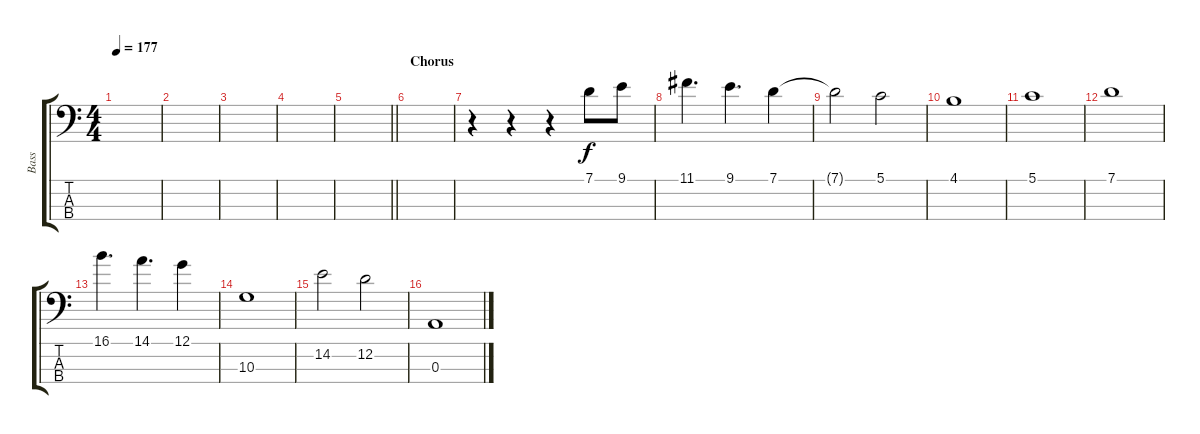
\track ("Bass" "Bass") {instrument electricbassfinger}
\staff {score tabs}
\tuning (G2 D2 A1 E1) {hide}
\ts (4 4)
\tempo 177
\clef f4
\ks c
|
|
|
|
\barLineRight lightlight
|
\section ("" "Chorus")
|
r.4 r.4 r.4 7.1.8 9.1.8 |
11.1.4{d} 9.1.4{d} 7.1.4 |
7.1{t}.2 5.1.2 |
4.1.1 |
5.1.1 |
7.1.1 |
16.1.4{d} 14.1.4{d} 12.1.4 |
10.3.1 |
14.2.2 12.2.2 |
0.3.1
